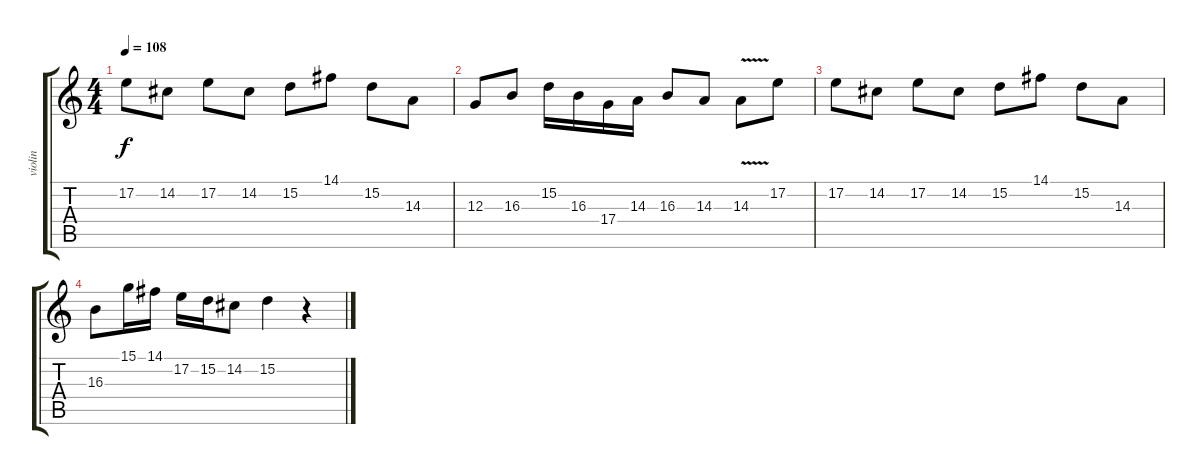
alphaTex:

\track ("violin" "violin") {instrument violin}
\staff {score tabs}
\tuning (E4 B3 G3 D3 A2 E2) {hide}
\ts (4 4)
\tempo 108
\clef g2
\ks c
17.2.8{dy f} 14.2.8 17.2.8 14.2.8 15.2.8 14.1.8 15.2.8 14.3.8 |
12.3.8 16.3.8 15.2.16 16.3.16 17.4.16 14.3.16 16.3.8 14.3.8 14.3{v}.8 17.2.8 |
17.2.8 14.2.8 17.2.8 14.2.8 15.2.8 14.1.8 15.2.8 14.3.8 |
16.3.8 15.1.16 14.1.16 17.2.16 15.2.16 14.2.8 15.2.4 r.4
